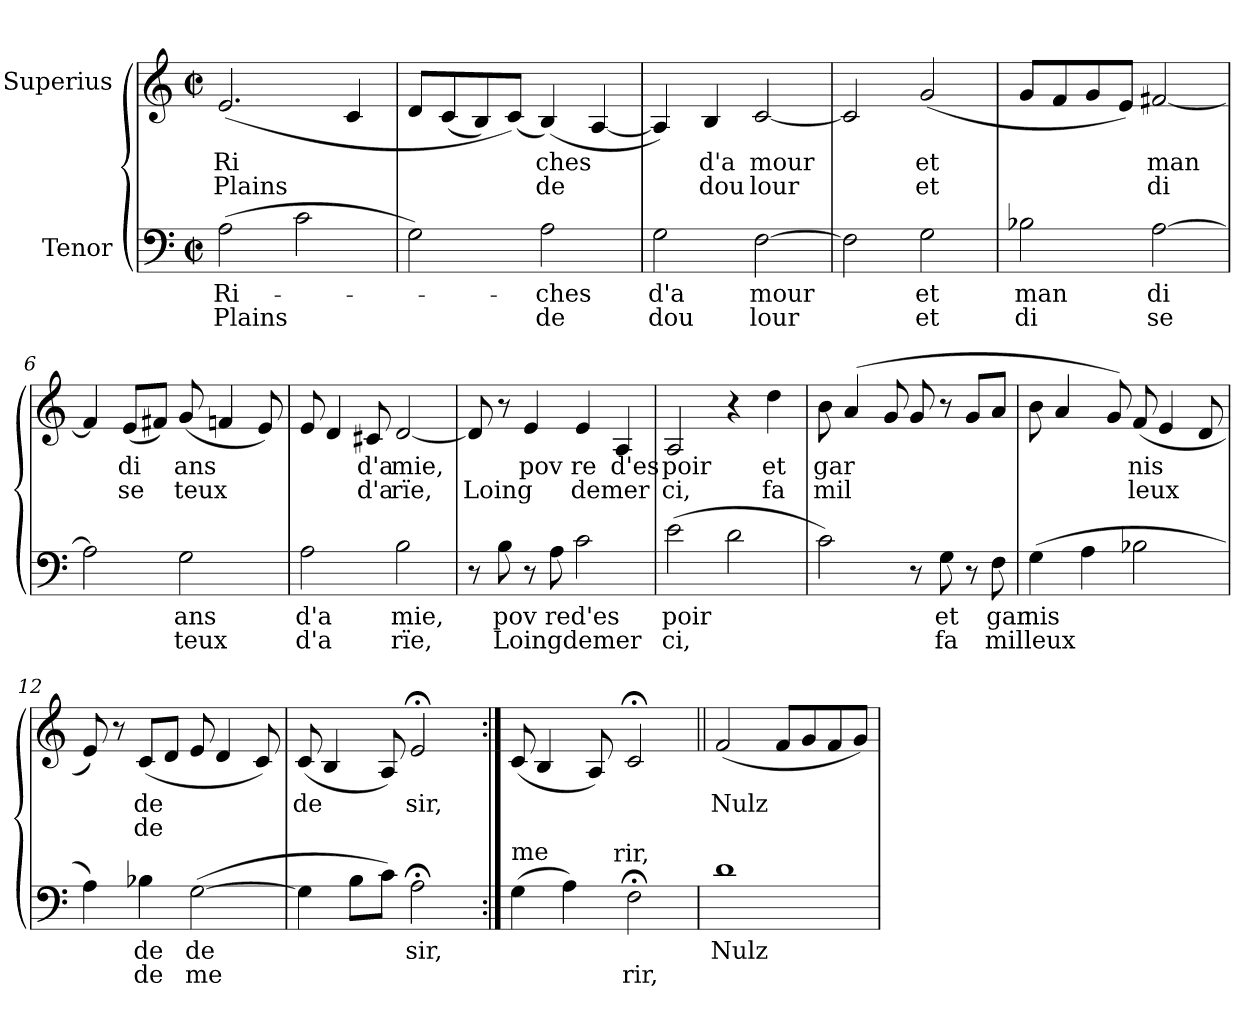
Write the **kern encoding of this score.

**kern	**text	**text	**kern	**text	**text
*part2	*part2	*part2	*part1	*part1	*part1
*staff2	*staff2	*staff2	*staff1	*staff1	*staff1
*I"Tenor	*	*	*I"Superius	*	*
!!LO:PB:g=z
*stria5	*	*	*stria5	*	*
*clefF4	*	*	*clefG2	*	*
*M2/2	*	*	*M2/2	*	*
*met(c|)	*	*	*met(c|)	*	*
=1	=1	=1	=1	=1	=1
!	!LO:LY:b	!LO:LY:b	!	!LO:LY:b:cj	!LO:LY:b
(>2A\	Ri-	-Plains	(<2.e/	Ri	Plains
2c\	.	.	.	.	.
.	.	.	4c/	.	.
=2	=2	=2	=2	=2	=2
2G\)	.	.	8d/L	.	.
.	.	.	(<8c/	.	.
.	.	.	8B/)	.	.
.	.	.	(<8c/J)	.	.
!	!LO:LY:b:cj	!LO:LY:b:cj	!	!LO:LY:b	!LO:LY:b:cj
2A\	ches	de	(<4B/)	ches	de
.	.	.	[<4A/	.	.
=3	=3	=3	=3	=3	=3
!	!LO:LY:b:cj	!LO:LY:b:cj	!	!	!
2G\	d'a	dou	4A/])	.	.
!	!	!	!	!LO:LY:b:cj	!LO:LY:b:cj
.	.	.	4B/	d'a	dou
!	!LO:LY:b	!LO:LY:b	!	!LO:LY:b	!LO:LY:b
[>2F\	mour	lour	[<2c/	mour	lour
=4	=4	=4	=4	=4	=4
2F\]	.	.	2c/]	.	.
!	!LO:LY:b:cj	!LO:LY:b:cj	!	!LO:LY:b:cj	!LO:LY:b:cj
2G\	et	et	(<2g/	et	et
=5	=5	=5	=5	=5	=5
!	!LO:LY:b:cj	!LO:LY:b:cj	!	!	!
2B-X\	man	di	8g/L	.	.
.	.	.	8f/	.	.
.	.	.	8g/	.	.
.	.	.	8e/J)	.	.
!	!LO:LY:b:cj	!LO:LY:b:cj	!	!LO:LY:b	!LO:LY:b:cj
[>2A\	di	se	[<2f#X/	man	di
=6	=6	=6	=6	=6	=6
2A\]	.	.	4f#/]	.	.
!	!	!	!	!LO:LY:b:cj	!LO:LY:b:cj
.	.	.	(<8e/L	di	se
.	.	.	8f#X/J)	.	.
!	!LO:LY:b:cj	!LO:LY:b:cj	!	!LO:LY:b	!LO:LY:b
2G\	ans	teux	(<8g/	ans	teux
.	.	.	4fn/	.	.
.	.	.	8e/)	.	.
!!LO:LB:g=z
=7	=7	=7	=7	=7	=7
!	!LO:LY:b:cj	!LO:LY:b:cj	!	!	!
2A\	d'a	d'a	8e/	.	.
.	.	.	4d/	.	.
!	!	!	!	!LO:LY:b:cj	!LO:LY:b:cj
.	.	.	8c#X/	d'a	d'a
!	!LO:LY:b:cj	!LO:LY:b:cj	!	!LO:LY:b	!LO:LY:b
2B\	mie,	rïe,	[<2d/	mie,	rïe,
=8	=8	=8	=8	=8	=8
!	!	!	!	!	!LO:LY:b
8r	.	.	8d/]	.	Loing
!	!LO:LY:b:cj	!LO:LY:b	!	!	!
8B\	pov	Loingdemer	8r	.	.
!	!	!	!	!LO:LY:b:cj	!
8r	.	.	4e/	pov	.
!	!LO:LY:b:cj	!	!	!	!
8A\	re	.	.	.	.
!	!LO:LY:b:cj	!	!	!LO:LY:b:cj	!LO:LY:b
2c\	d'es	.	4e/	re	demer
!	!	!	!	!LO:LY:b:cj	!
.	.	.	4A/	d'es	.
=9	=9	=9	=9	=9	=9
!	!LO:LY:b	!LO:LY:b:cj	!	!LO:LY:b:cj	!LO:LY:b:cj
(>2e\	poir	ci,	2A/	poir	ci,
2d\	.	.	4r	.	.
!	!	!	!	!LO:LY:b:cj	!LO:LY:b:cj
.	.	.	4dd\	et	fa
=10	=10	=10	=10	=10	=10
!	!	!	!	!LO:LY:b	!LO:LY:b
2c\)	.	.	8b\	gar	mil
.	.	.	(>4a/	.	.
.	.	.	8g/	.	.
8r	.	.	8g/	.	.
!	!LO:LY:b:cj	!LO:LY:b:cj	!	!	!
8G\	et	fa	8r	.	.
8r	.	.	8g/L	.	.
!	!LO:LY:b:cj	!LO:LY:b:cj	!	!	!
8F\	gar	mil	8a/J	.	.
=11	=11	=11	=11	=11	=11
!	!LO:LY:b	!LO:LY:b	!	!	!
(>4G\	nis	leux	8b\	.	.
.	.	.	4a/	.	.
4A\	.	.	.	.	.
.	.	.	8g/)	.	.
!	!	!	!	!LO:LY:b	!LO:LY:b
2B-X\	.	.	(<8f/	nis	leux
.	.	.	4e/	.	.
.	.	.	8d/	.	.
=12	=12	=12	=12	=12	=12
4A\)	.	.	8e/)	.	.
.	.	.	8r	.	.
!	!LO:LY:b:cj	!LO:LY:b:cj	!	!LO:LY:b:cj	!LO:LY:b:cj
4B-X\	de	de	(<8c/L	de	de
.	.	.	8d/J	.	.
!	!LO:LY:b:cj	!LO:LY:b	!	!	!
(>[<2G\	de	me	8e/	.	.
.	.	.	4d/	.	.
.	.	.	8c/)	.	.
!!LO:LB:g=z
=13	=13	=13	=13	=13	=13
!	!	!	!	!LO:LY:b:cj	!
*^	*	*	*	*	*
4G\]	4ryy	.	.	(<8c/	de	.
.	.	.	.	4B/	.	.
8B\L	64ryy	.	.	.	.	.
.	2ryy	.	.	.	.	.
8c\J)	.	.	.	8A/)	.	.
!	!	!LO:LY:b	!	!	!LO:LY:b	!
2A;<\	.	sir,	.	2e;</	sir,	.
.	8...ryy	.	.	.	.	.
=14:|!	=14:|!	=14:|!	=14:|!	=14:|!	=14:|!	=14:|!
!LO:TX:a:t=me	!	!	!	!	!	!
(>4G\	4ryy	.	.	(<8c/	.	.
.	.	.	.	4B/	.	.
4A\)	8ryy	.	.	.	.	.
.	16ryy	.	.	8A/)	.	.
.	64ryy	.	.	.	.	.
!	!LO:TX:a:t=rir,	!	!	!	!	!
.	2ryy	.	.	.	.	.
!	!	!	!LO:LY:b:cj	!	!	!
2F;<\	.	.	rir,	2c;</	.	.
.	32.ryy	.	.	.	.	.
=15	=15	=15||	=15||	=15||	=15||	=15||
!	!	!LO:LY:b:cj	!	!	!LO:LY:b	!
*v	*v	*	*	*	*	*
1d	Nulz	.	(<2f/	Nulz	.
.	.	.	8f/L	.	.
.	.	.	8g/	.	.
.	.	.	8f/	.	.
.	.	.	8g/J)	.	.
=	=	=	=	=	=
*-	*-	*-	*-	*-	*-
